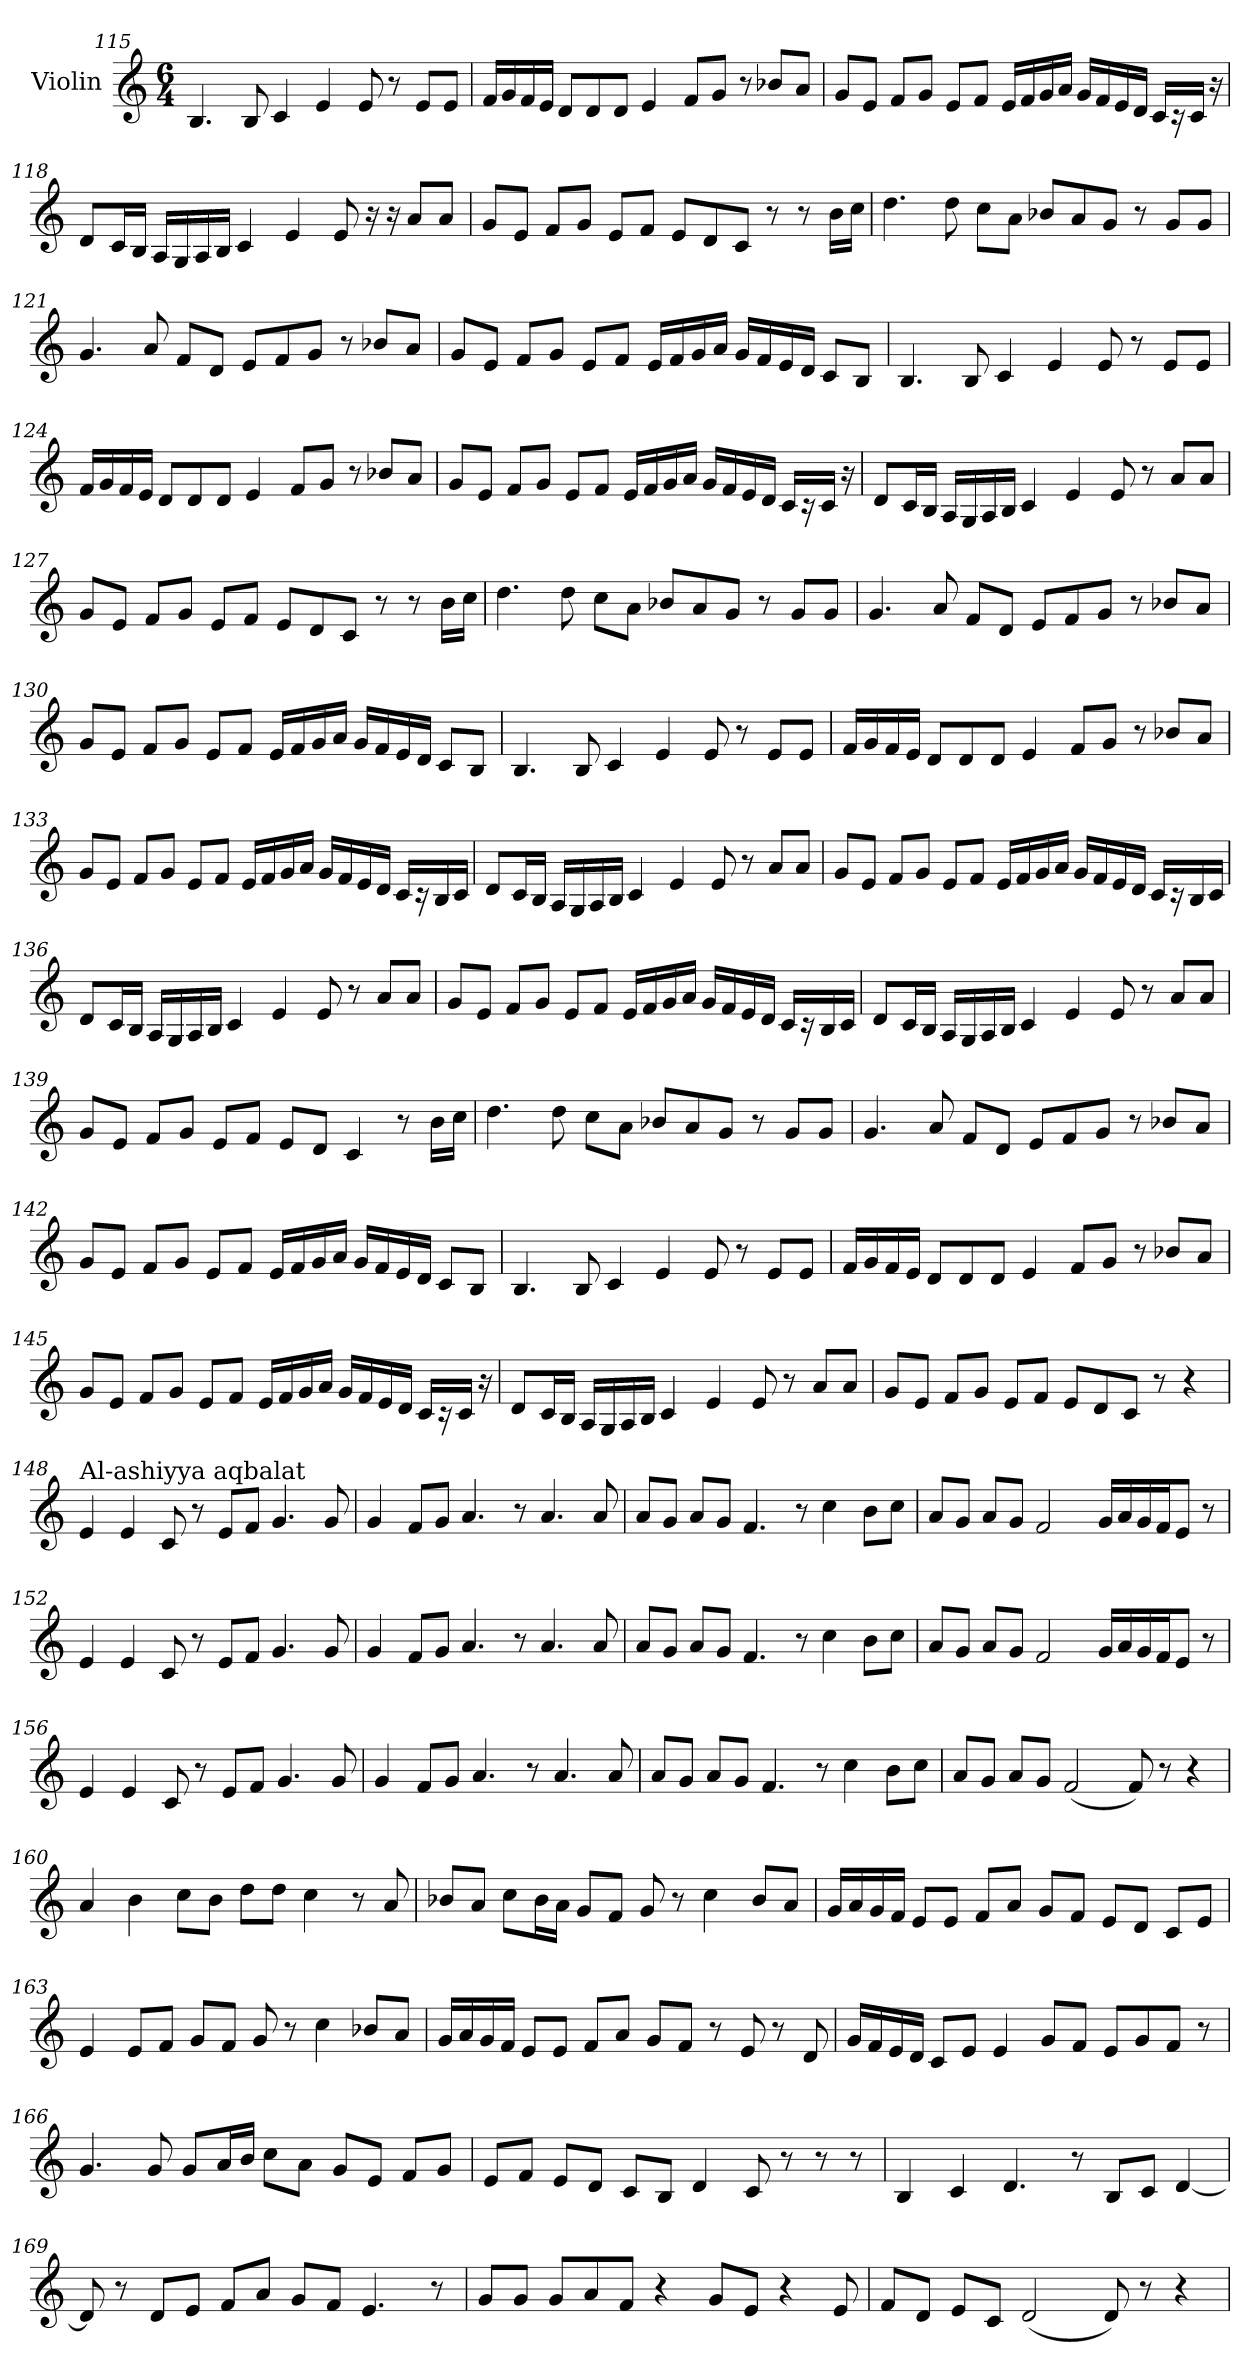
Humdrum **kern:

**kern
*part1
*staff1
*I"Violin
*clefG2
*k[]
*M6/4
=115
4.B/
8B/
4c/
4e/
8e/
8r
8e/L
8e/J
=116
16f/LL
16g/
16f/
16e/JJ
8d/L
8d/
8d/J
4e/
8f/L
8g/J
8r
8b-X/L
8a/J
!!LO:LB:g=z
=117
8g/L
8e/J
8f/L
8g/J
8e/L
8f/J
16e/LL
16f/
16g/
16a/JJ
16g/LL
16f/
16e/
16d/JJ
16c/LL
16r
16c/JJ
16r
=118
8d/L
16c/L
16B/JJ
16A/LL
16G/
16A/
16B/JJ
4c/
4e/
8e/
16r
16r
8a/L
8a/J
!!LO:LB:g=z
=119
8g/L
8e/J
8f/L
8g/J
8e/L
8f/J
8e/L
8d/
8c/J
8r
8r
16b\LL
16cc\JJ
=120
4.dd\
8dd\
8cc\L
8a\J
8b-X/L
8a/
8g/J
8r
8g/L
8g/J
=121
4.g/
8a/
8f/L
8d/J
8e/L
8f/
8g/J
8r
8b-X/L
8a/J
!!LO:LB:g=z
=122
8g/L
8e/J
8f/L
8g/J
8e/L
8f/J
16e/LL
16f/
16g/
16a/JJ
16g/LL
16f/
16e/
16d/JJ
8c/L
8B/J
=123
4.B/
8B/
4c/
4e/
8e/
8r
8e/L
8e/J
=124
16f/LL
16g/
16f/
16e/JJ
8d/L
8d/
8d/J
4e/
8f/L
8g/J
8r
8b-X/L
8a/J
!!LO:LB:g=z
=125
8g/L
8e/J
8f/L
8g/J
8e/L
8f/J
16e/LL
16f/
16g/
16a/JJ
16g/LL
16f/
16e/
16d/JJ
16c/LL
16r
16c/JJ
16r
=126
8d/L
16c/L
16B/JJ
16A/LL
16G/
16A/
16B/JJ
4c/
4e/
8e/
8r
8a/L
8a/J
!!LO:LB:g=z
=127
8g/L
8e/J
8f/L
8g/J
8e/L
8f/J
8e/L
8d/
8c/J
8r
8r
16b\LL
16cc\JJ
=128
4.dd\
8dd\
8cc\L
8a\J
8b-X/L
8a/
8g/J
8r
8g/L
8g/J
=129
4.g/
8a/
8f/L
8d/J
8e/L
8f/
8g/J
8r
8b-X/L
8a/J
!!LO:PB:g=z
=130
8g/L
8e/J
8f/L
8g/J
8e/L
8f/J
16e/LL
16f/
16g/
16a/JJ
16g/LL
16f/
16e/
16d/JJ
8c/L
8B/J
=131
4.B/
8B/
4c/
4e/
8e/
8r
8e/L
8e/J
=132
16f/LL
16g/
16f/
16e/JJ
8d/L
8d/
8d/J
4e/
8f/L
8g/J
8r
8b-X/L
8a/J
!!LO:LB:g=z
=133
8g/L
8e/J
8f/L
8g/J
8e/L
8f/J
16e/LL
16f/
16g/
16a/JJ
16g/LL
16f/
16e/
16d/JJ
16c/LL
16r
16B/
16c/JJ
=134
8d/L
16c/L
16B/JJ
16A/LL
16G/
16A/
16B/JJ
4c/
4e/
8e/
8r
8a/L
8a/J
!!LO:LB:g=z
=135
8g/L
8e/J
8f/L
8g/J
8e/L
8f/J
16e/LL
16f/
16g/
16a/JJ
16g/LL
16f/
16e/
16d/JJ
16c/LL
16r
16B/
16c/JJ
=136
8d/L
16c/L
16B/JJ
16A/LL
16G/
16A/
16B/JJ
4c/
4e/
8e/
8r
8a/L
8a/J
!!LO:LB:g=z
=137
8g/L
8e/J
8f/L
8g/J
8e/L
8f/J
16e/LL
16f/
16g/
16a/JJ
16g/LL
16f/
16e/
16d/JJ
16c/LL
16r
16B/
16c/JJ
=138
8d/L
16c/L
16B/JJ
16A/LL
16G/
16A/
16B/JJ
4c/
4e/
8e/
8r
8a/L
8a/J
!!LO:LB:g=z
=139
8g/L
8e/J
8f/L
8g/J
8e/L
8f/J
8e/L
8d/J
4c/
8r
16b\LL
16cc\JJ
=140
4.dd\
8dd\
8cc\L
8a\J
8b-X/L
8a/
8g/J
8r
8g/L
8g/J
=141
4.g/
8a/
8f/L
8d/J
8e/L
8f/
8g/J
8r
8b-X/L
8a/J
!!LO:LB:g=z
=142
8g/L
8e/J
8f/L
8g/J
8e/L
8f/J
16e/LL
16f/
16g/
16a/JJ
16g/LL
16f/
16e/
16d/JJ
8c/L
8B/J
=143
4.B/
8B/
4c/
4e/
8e/
8r
8e/L
8e/J
=144
16f/LL
16g/
16f/
16e/JJ
8d/L
8d/
8d/J
4e/
8f/L
8g/J
8r
8b-X/L
8a/J
!!LO:LB:g=z
=145
8g/L
8e/J
8f/L
8g/J
8e/L
8f/J
16e/LL
16f/
16g/
16a/JJ
16g/LL
16f/
16e/
16d/JJ
16c/LL
16r
16c/JJ
16r
=146
8d/L
16c/L
16B/JJ
16A/LL
16G/
16A/
16B/JJ
4c/
4e/
8e/
8r
8a/L
8a/J
!!LO:LB:g=z
=147
8g/L
8e/J
8f/L
8g/J
8e/L
8f/J
8e/L
8d/
8c/J
8r
4r
=148
!LO:TX:a:t=Al-ashiyya aqbalat
4e/
4e/
8c/
8r
8e/L
8f/J
4.g/
8g/
=149
4g/
8f/L
8g/J
4.a/
8r
4.a/
8a/
!!LO:PB:g=z
=150
8a/L
8g/J
8a/L
8g/J
4.f/
8r
4cc\
8b\L
8cc\J
!!LO:LB:g=z
=151
8a/L
8g/J
8a/L
8g/J
2f/
16g/LL
16a/
16g/
16f/J
8e/J
8r
=152
4e/
4e/
8c/
8r
8e/L
8f/J
4.g/
8g/
=153
4g/
8f/L
8g/J
4.a/
8r
4.a/
8a/
!!LO:LB:g=z
=154
8a/L
8g/J
8a/L
8g/J
4.f/
8r
4cc\
8b\L
8cc\J
!!LO:LB:g=z
=155
8a/L
8g/J
8a/L
8g/J
2f/
16g/LL
16a/
16g/
16f/J
8e/J
8r
=156
4e/
4e/
8c/
8r
8e/L
8f/J
4.g/
8g/
=157
4g/
8f/L
8g/J
4.a/
8r
4.a/
8a/
!!LO:LB:g=z
=158
8a/L
8g/J
8a/L
8g/J
4.f/
8r
4cc\
8b\L
8cc\J
!!LO:LB:g=z
=159
8a/L
8g/J
8a/L
8g/J
(<2f/
8f/)
8r
4r
=160
4a/
4b\
8cc\L
8b\J
8dd\L
8dd\J
4cc\
8r
8a/
=161
8b-X/L
8a/J
8cc\L
16b-\L
16a\JJ
8g/L
8f/J
8g/
8r
4cc\
8b-/L
8a/J
!!LO:LB:g=z
=162
16g/LL
16a/
16g/
16f/JJ
8e/L
8e/J
8f/L
8a/J
8g/L
8f/J
8e/L
8d/J
8c/L
8e/J
=163
4e/
8e/L
8f/J
8g/L
8f/J
8g/
8r
4cc\
8b-X/L
8a/J
=164
16g/LL
16a/
16g/
16f/JJ
8e/L
8e/J
8f/L
8a/J
8g/L
8f/J
8r
8e/
8r
8d/
!!LO:LB:g=z
=165
16g/LL
16f/
16e/
16d/JJ
8c/L
8e/J
4e/
8g/L
8f/J
8e/L
8g/
8f/J
8r
=166
4.g/
8g/
8g/L
16a/L
16b/JJ
8cc\L
8a\J
8g/L
8e/J
8f/L
8g/J
=167
8e/L
8f/J
8e/L
8d/J
8c/L
8B/J
4d/
8c/
8r
8r
8r
!!LO:PB:g=z
=168
4B/
4c/
4.d/
8r
8B/L
8c/J
[4d/
=169
8d/]
8r
8d/L
8e/J
8f/L
8a/J
8g/L
8f/J
4.e/
8r
=170
8g/L
8g/J
8g/L
8a/
8f/J
4r
8g/L
8e/J
4r
8e/
!!LO:LB:g=z
=171
8f/L
8d/J
8e/L
8c/J
(<2d/
8d/)
8r
4r
=
*-
